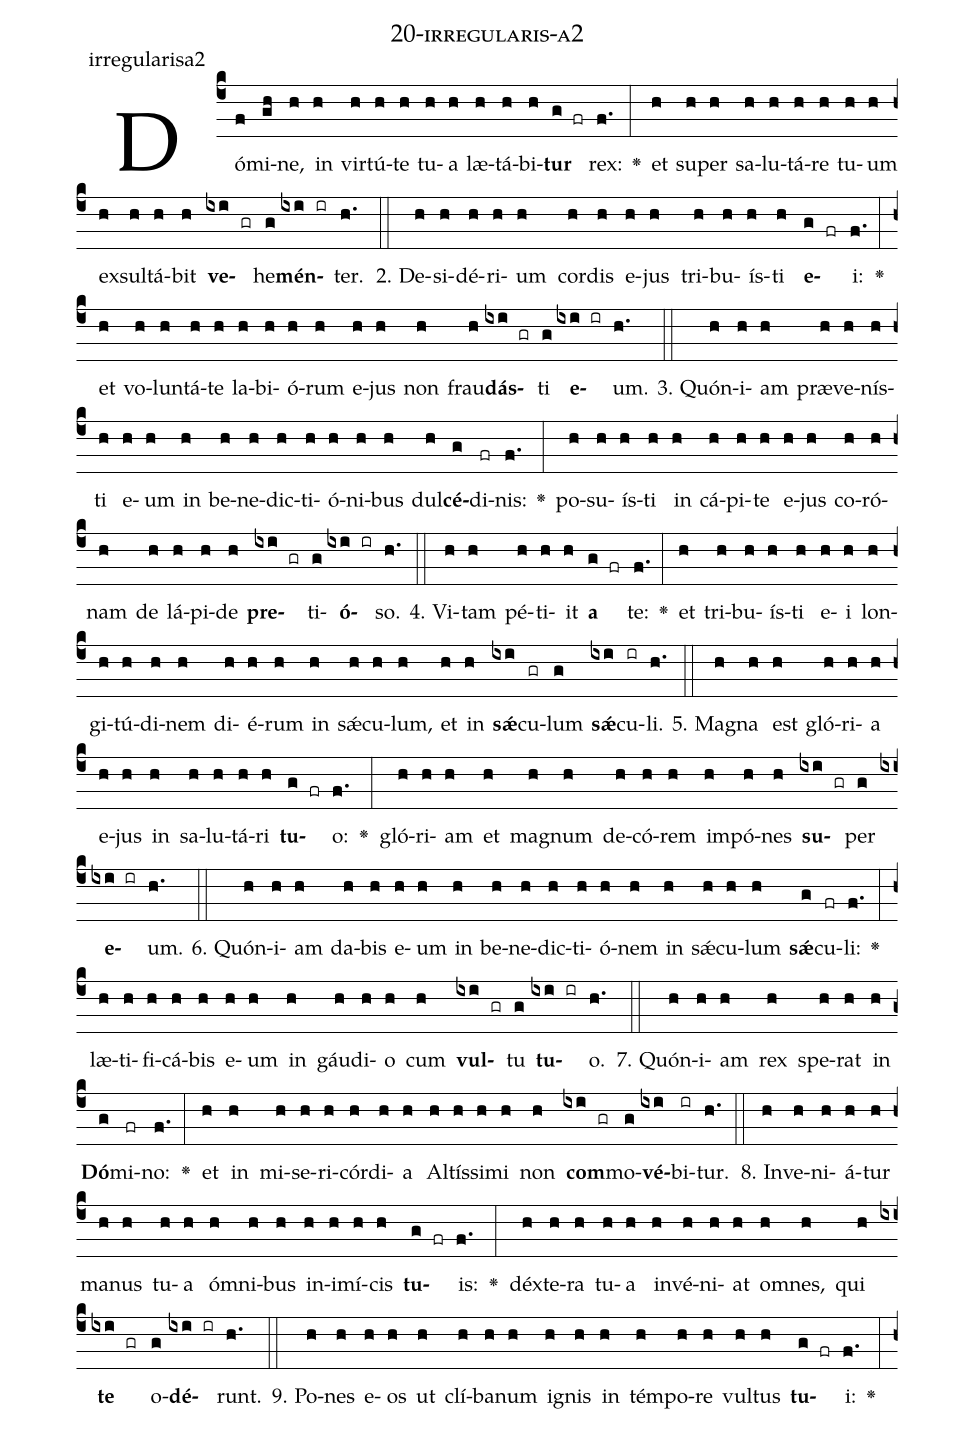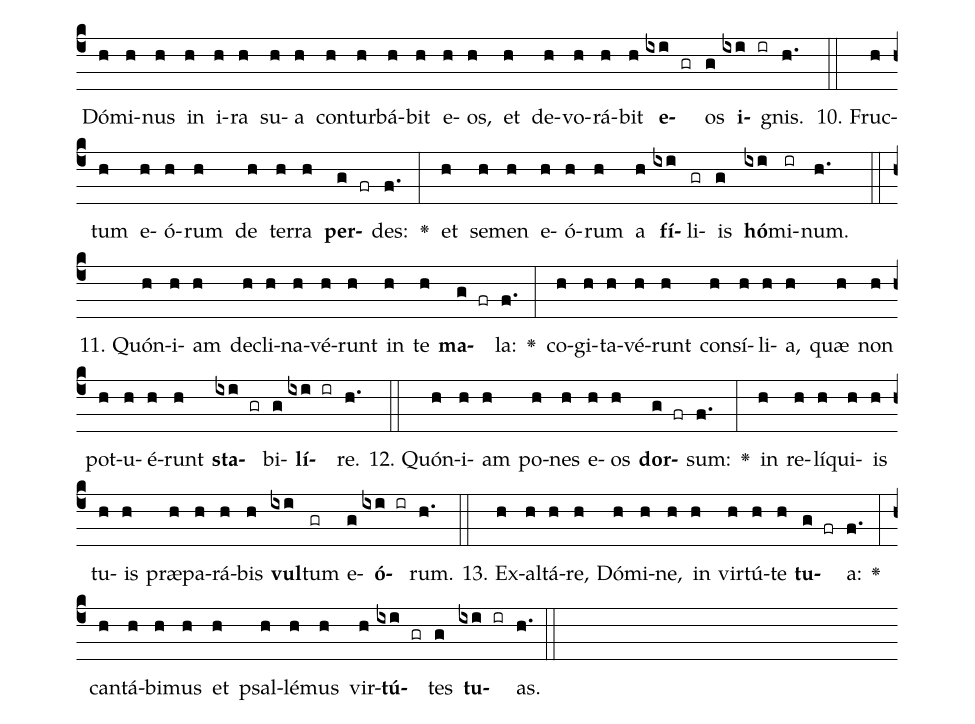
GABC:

name: 20-irregularis-a2;
annotation: irregularisa2;
%%
(c4)Dó(f)mi(gh)ne,(h) in(h) vir(h)tú(h)te(h) tu(h)a(h) læ(h)tá(h)bi(h)<b>tur</b>(g fr) rex:(f.) <v>\greheightstar</v>(:) et(h) su(h)per(h) sa(h)lu(h)tá(h)re(h) tu(h)um(h) ex(h)sul(h)tá(h)bit(h) <b>ve</b>(ixi gr)he(g)<b>mén</b>(ixi ir)ter.(h.) (::)
2. De(h)si(h)dé(h)ri(h)um(h) cor(h)dis(h) e(h)jus(h) tri(h)bu(h)ís(h)ti(h) <b>e</b>(g fr)i:(f.) <v>\greheightstar</v>(:) et(h) vo(h)lun(h)tá(h)te(h) la(h)bi(h)ó(h)rum(h) e(h)jus(h) non(h) frau(h)<b>dás</b>(ixi gr)ti(g) <b>e</b>(ixi ir)um.(h.) (::)
3. Quón(h)i(h)am(h) præ(h)ve(h)nís(h)ti(h) e(h)um(h) in(h) be(h)ne(h)dic(h)ti(h)ó(h)ni(h)bus(h) dul(h)<b>cé</b>(g)di(fr)nis:(f.) <v>\greheightstar</v>(:) po(h)su(h)ís(h)ti(h) in(h) cá(h)pi(h)te(h) e(h)jus(h) co(h)ró(h)nam(h) de(h) lá(h)pi(h)de(h) <b>pre</b>(ixi gr)ti(g)<b>ó</b>(ixi ir)so.(h.) (::)
4. Vi(h)tam(h) pé(h)ti(h)it(h) <b>a</b>(g fr) te:(f.) <v>\greheightstar</v>(:) et(h) tri(h)bu(h)ís(h)ti(h) e(h)i(h) lon(h)gi(h)tú(h)di(h)nem(h) di(h)é(h)rum(h) in(h) sǽ(h)cu(h)lum,(h) et(h) in(h) <b>sǽ</b>(ixi)cu(gr)lum(g) <b>sǽ</b>(ixi)cu(ir)li.(h.) (::)
5. Ma(h)gna(h) est(h) gló(h)ri(h)a(h) e(h)jus(h) in(h) sa(h)lu(h)tá(h)ri(h) <b>tu</b>(g fr)o:(f.) <v>\greheightstar</v>(:) gló(h)ri(h)am(h) et(h) ma(h)gnum(h) de(h)có(h)rem(h) im(h)pó(h)nes(h) <b>su</b>(ixi gr)per(g) <b>e</b>(ixi ir)um.(h.) (::)
6. Quón(h)i(h)am(h) da(h)bis(h) e(h)um(h) in(h) be(h)ne(h)dic(h)ti(h)ó(h)nem(h) in(h) sǽ(h)cu(h)lum(h) <b>sǽ</b>(g)cu(fr)li:(f.) <v>\greheightstar</v>(:) læ(h)ti(h)fi(h)cá(h)bis(h) e(h)um(h) in(h) gáu(h)di(h)o(h) cum(h) <b>vul</b>(ixi gr)tu(g) <b>tu</b>(ixi ir)o.(h.) (::)
7. Quón(h)i(h)am(h) rex(h) spe(h)rat(h) in(h) <b>Dó</b>(g)mi(fr)no:(f.) <v>\greheightstar</v>(:) et(h) in(h) mi(h)se(h)ri(h)cór(h)di(h)a(h) Al(h)tís(h)si(h)mi(h) non(h) <b>com</b>(ixi gr)mo(g)<b>vé</b>(ixi)bi(ir)tur.(h.) (::)
8. In(h)ve(h)ni(h)á(h)tur(h) ma(h)nus(h) tu(h)a(h) óm(h)ni(h)bus(h) in(h)i(h)mí(h)cis(h) <b>tu</b>(g fr)is:(f.) <v>\greheightstar</v>(:) déx(h)te(h)ra(h) tu(h)a(h) in(h)vé(h)ni(h)at(h) om(h)nes,(h) qui(h) <b>te</b>(ixi gr) o(g)<b>dé</b>(ixi ir)runt.(h.) (::)
9. Po(h)nes(h) e(h)os(h) ut(h) clí(h)ba(h)num(h) i(h)gnis(h) in(h) tém(h)po(h)re(h) vul(h)tus(h) <b>tu</b>(g fr)i:(f.) <v>\greheightstar</v>(:) Dó(h)mi(h)nus(h) in(h) i(h)ra(h) su(h)a(h) con(h)tur(h)bá(h)bit(h) e(h)os,(h) et(h) de(h)vo(h)rá(h)bit(h) <b>e</b>(ixi gr)os(g) <b>i</b>(ixi ir)gnis.(h.) (::)
10. Fruc(h)tum(h) e(h)ó(h)rum(h) de(h) ter(h)ra(h) <b>per</b>(g fr)des:(f.) <v>\greheightstar</v>(:) et(h) se(h)men(h) e(h)ó(h)rum(h) a(h) <b>fí</b>(ixi)li(gr)is(g) <b>hó</b>(ixi)mi(ir)num.(h.) (::)
11. Quón(h)i(h)am(h) de(h)cli(h)na(h)vé(h)runt(h) in(h) te(h) <b>ma</b>(g fr)la:(f.) <v>\greheightstar</v>(:) co(h)gi(h)ta(h)vé(h)runt(h) con(h)sí(h)li(h)a,(h) quæ(h) non(h) pot(h)u(h)é(h)runt(h) <b>sta</b>(ixi gr)bi(g)<b>lí</b>(ixi ir)re.(h.) (::)
12. Quón(h)i(h)am(h) po(h)nes(h) e(h)os(h) <b>dor</b>(g fr)sum:(f.) <v>\greheightstar</v>(:) in(h) re(h)lí(h)qui(h)is(h) tu(h)is(h) præ(h)pa(h)rá(h)bis(h) <b>vul</b>(ixi)tum(gr) e(g)<b>ó</b>(ixi ir)rum.(h.) (::)
13. Ex(h)al(h)tá(h)re,(h) Dó(h)mi(h)ne,(h) in(h) vir(h)tú(h)te(h) <b>tu</b>(g fr)a:(f.) <v>\greheightstar</v>(:) can(h)tá(h)bi(h)mus(h) et(h) psal(h)lé(h)mus(h) vir(h)<b>tú</b>(ixi gr)tes(g) <b>tu</b>(ixi ir)as.(h.) (::)
